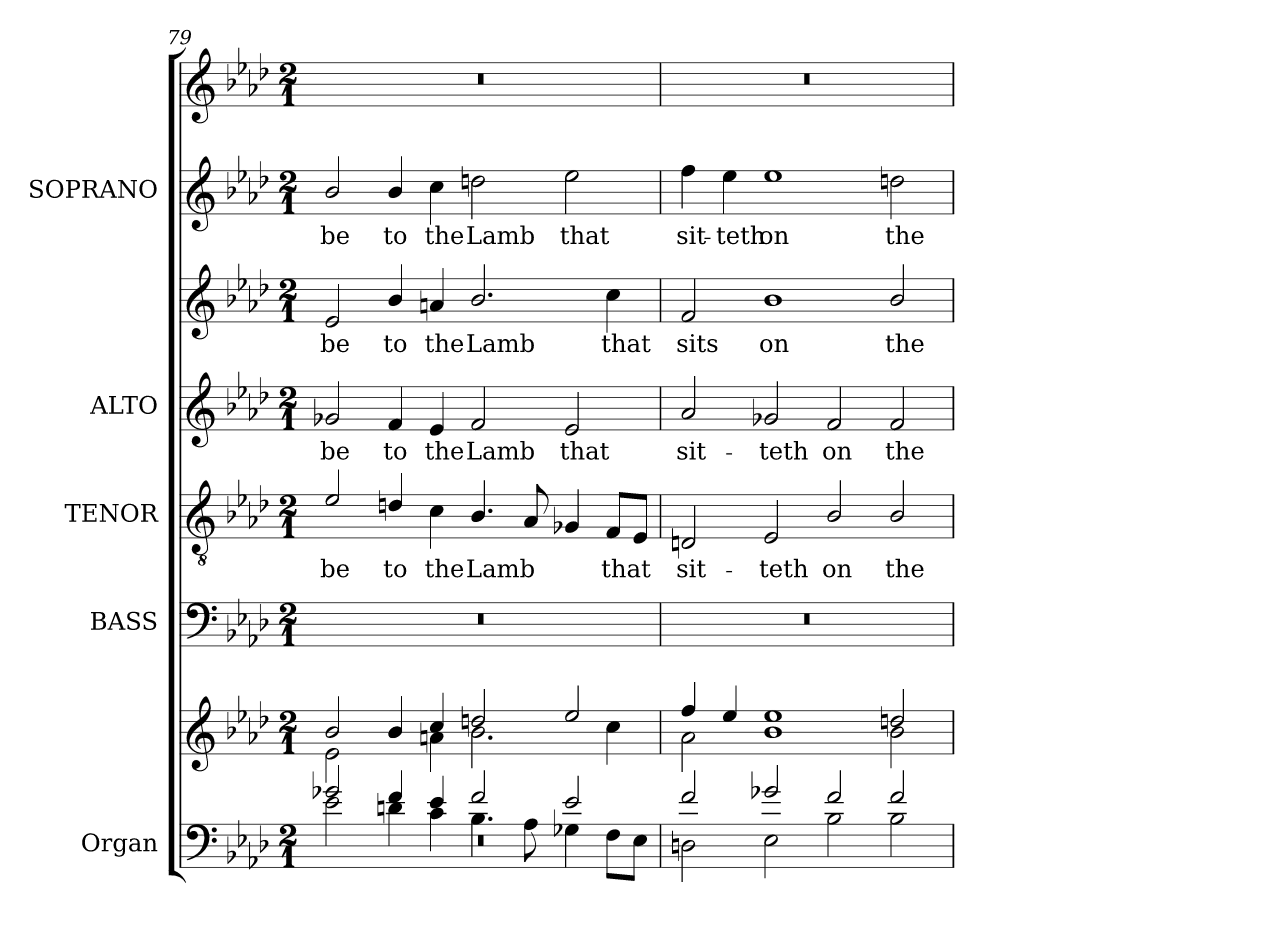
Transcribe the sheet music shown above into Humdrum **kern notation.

**kern	**kern	**kern	**kern	**text	**kern	**text	**kern	**text	**kern	**text	**kern
*part5	*part5	*part4	*part3	*part3	*part2	*part2	*part2	*part2	*part1	*part1	*part1
*staff8	*staff7	*staff6	*staff5	*staff5	*staff4	*staff4	*staff3	*staff3	*staff2	*staff2	*staff1
*I"Organ	*	*I"BASS	*I"TENOR	*	*I"ALTO	*	*	*	*I"SOPRANO	*	*
*I'Org.	*	*I'B.	*I'T.	*	*I'A.	*	*	*	*I'S.	*	*
*clefF4	*clefG2	*clefF4	*clefGv2	*	*clefG2	*	*clefG2	*	*clefG2	*	*clefG2
*	*	*	*ITrd7c12	*	*	*	*	*	*	*	*
*k[b-e-a-d-]	*k[b-e-a-d-]	*k[b-e-a-d-]	*k[b-e-a-d-]	*	*k[b-e-a-d-]	*	*k[b-e-a-d-]	*	*k[b-e-a-d-]	*	*k[b-e-a-d-]
*A-:	*A-:	*A-:	*A-:	*	*A-:	*	*A-:	*	*A-:	*	*A-:
*M2/1	*M2/1	*M2/1	*M2/1	*	*M2/1	*	*M2/1	*	*M2/1	*	*M2/1
=79	=79	=79	=79	=79	=79	=79	=79	=79	=79	=79	=79
*^	*^	*	*	*	*	*	*	*	*	*	*
*	*^	*	*	*	*	*	*	*	*	*	*	*	*
!	!	!LO:N:vis=1	!	!LO:N:vis=1	!LO:N:vis=1	!	!	!	!	!	!	!	!	!
*	*	*	*	*^	*	*	*	*	*	*	*	*	*	*
!	!	!	!	!	!	!	!	!LO:LY:b:color=#000000	!	!	!	!	!	!	!
!	!	!	!	!	!	!	!	!	!	!LO:LY:b:color=#000000	!	!	!	!	!
!	!	!	!	!	!	!	!	!	!	!	!	!LO:LY:b:color=#000000	!	!	!
!	!	!	!	!	!	!	!	!	!	!	!	!	!	!LO:LY:b:color=#000000	!LO:N:vis=1
2g-Xi/	2e-i\	0r	2b-i/	0ryy	2e-i\	0r	2E-i/	be	2g-Xi/	be	2e-i/	be	2b-i/	be	0r
!	!	!	!	!	!	!	!	!LO:LY:b:color=#000000	!	!	!	!	!	!	!
!	!	!	!	!	!	!	!	!	!	!LO:LY:b:color=#000000	!	!	!	!	!
!	!	!	!	!	!	!	!	!	!	!	!	!LO:LY:b:color=#000000	!	!	!
!	!	!	!	!	!	!	!	!	!	!	!	!	!	!LO:LY:b:color=#000000	!
4fi/	4dni\	.	4b-i/	.	4b-i/	.	4Dni/	to	4fi/	to	4b-i/	to	4b-i/	to	.
!	!	!	!	!	!	!	!	!LO:LY:b:color=#000000	!	!	!	!	!	!	!
!	!	!	!	!	!	!	!	!	!	!LO:LY:b:color=#000000	!	!	!	!	!
!	!	!	!	!	!	!	!	!	!	!	!	!LO:LY:b:color=#000000	!	!	!
!	!	!	!	!	!	!	!	!	!	!	!	!	!	!LO:LY:b:color=#000000	!
4e-i/	4ci\	.	4cci/	.	4ani\	.	4Ci\	the	4e-i/	the	4ani/	the	4cci\	the	.
!	!	!	!	!	!	!	!	!LO:LY:b:color=#000000	!	!	!	!	!	!	!
!	!	!	!	!	!	!	!	!	!	!LO:LY:b:color=#000000	!	!	!	!	!
!	!	!	!	!	!	!	!	!	!	!	!	!LO:LY:b:color=#000000	!	!	!
!	!	!	!	!	!	!	!	!	!	!	!	!	!	!LO:LY:b:color=#000000	!
2fi/	4.B-i\	.	2ddni/	.	2.b-i\	.	4.BB-i/	Lamb	2fi/	Lamb	2.b-i/	Lamb	2ddni\	Lamb	.
.	8A-i\	.	.	.	.	.	8AA-i/	.	.	.	.	.	.	.	.
!	!	!	!	!	!	!	!	!	!	!LO:LY:b:color=#000000	!	!	!	!	!
!	!	!	!	!	!	!	!	!	!	!	!	!	!	!LO:LY:b:color=#000000	!
2e-i/	4G-Xi\	.	2ee-i/	.	.	.	4GG-Xi/	.	2e-i/	that	.	.	2ee-i\	that	.
!	!	!	!	!	!	!	!	!LO:LY:b:color=#000000	!	!	!	!	!	!	!
!	!	!	!	!	!	!	!	!	!	!	!	!LO:LY:b:color=#000000	!	!	!
.	8Fi\L	.	.	.	4cci\	.	8FFi/L	that	.	.	4cci\	that	.	.	.
.	8E-i\J	.	.	.	.	.	8EE-i/J	.	.	.	.	.	.	.	.
=80	=80	=80	=80	=80	=80	=80	=80	=80	=80	=80	=80	=80	=80	=80	=80
!	!	!LO:N:vis=1	!	!LO:N:vis=1	!	!LO:N:vis=1	!	!	!	!	!	!	!	!	!
!	!	!	!	!	!	!	!	!LO:LY:b:color=#000000	!	!	!	!	!	!	!
!	!	!	!	!	!	!	!	!	!	!LO:LY:b:color=#000000	!	!	!	!	!
!	!	!	!	!	!	!	!	!	!	!	!	!LO:LY:b:color=#000000	!	!	!
!	!	!	!	!	!	!	!	!	!	!	!	!	!	!LO:LY:b:color=#000000	!LO:N:vis=1
2fi/	2Dni\	0ryy	4ffi/	0ryy	2a-i\	0r	2DDni/	sit-	2a-i/	sit-	2fi/	sits	4ffi\	sit-	0r
!	!	!	!	!	!	!	!	!	!	!	!	!	!	!LO:LY:b:color=#000000	!
.	.	.	4ee-i/	.	.	.	.	.	.	.	.	.	4ee-i\	-teth	.
!	!	!	!	!	!	!	!	!LO:LY:b:color=#000000	!	!	!	!	!	!	!
!	!	!	!	!	!	!	!	!	!	!LO:LY:b:color=#000000	!	!	!	!	!
!	!	!	!	!	!	!	!	!	!	!	!	!LO:LY:b:color=#000000	!	!	!
!	!	!	!	!	!	!	!	!	!	!	!	!	!	!LO:LY:b:color=#000000	!
2g-Xi/	2E-i\	.	1ee-i	.	1b-i	.	2EE-i/	-teth	2g-Xi/	-teth	1b-i	on	1ee-i	on	.
!	!	!	!	!	!	!	!	!LO:LY:b:color=#000000	!	!	!	!	!	!	!
!	!	!	!	!	!	!	!	!	!	!LO:LY:b:color=#000000	!	!	!	!	!
2fi/	2B-i\	.	.	.	.	.	2BB-i/	on	2fi/	on	.	.	.	.	.
!	!	!	!	!	!	!	!	!LO:LY:b:color=#000000	!	!	!	!	!	!	!
!	!	!	!	!	!	!	!	!	!	!LO:LY:b:color=#000000	!	!	!	!	!
!	!	!	!	!	!	!	!	!	!	!	!	!LO:LY:b:color=#000000	!	!	!
!	!	!	!	!	!	!	!	!	!	!	!	!	!	!LO:LY:b:color=#000000	!
2fi/	2B-i\	.	2ddni/	.	2b-i\	.	2BB-i/	the	2fi/	the	2b-i/	the	2ddni\	the	.
*v	*v	*v	*	*	*	*	*	*	*	*	*	*	*	*	*
*	*v	*v	*v	*	*	*	*	*	*	*	*	*	*
=	=	=	=	=	=	=	=	=	=	=	=
*-	*-	*-	*-	*-	*-	*-	*-	*-	*-	*-	*-
